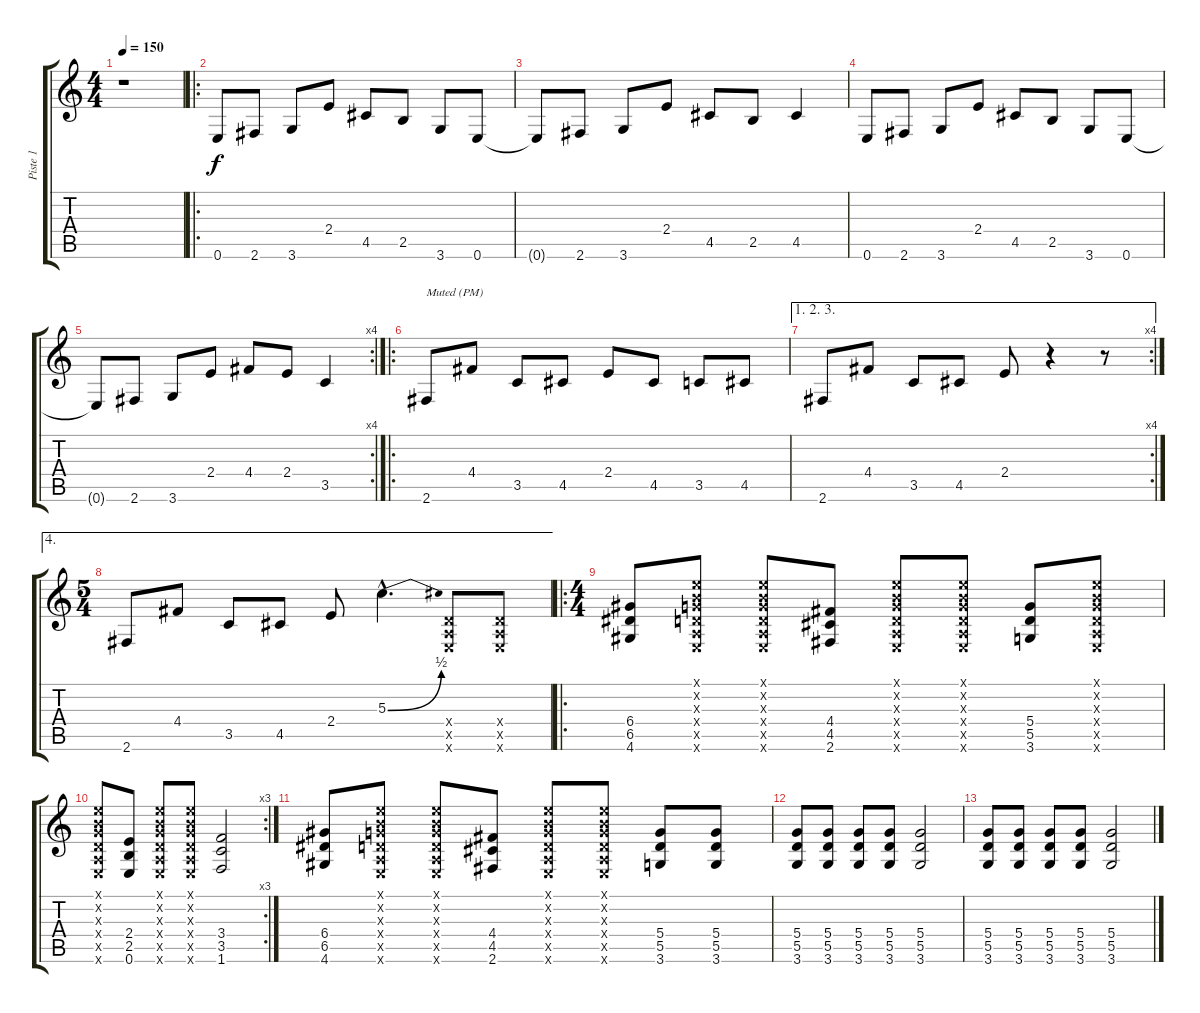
\track ("Piste 1" "Piste 1") {instrument distortionguitar}
\staff {score tabs}
\tuning (E4 B3 G3 D3 A2 E2) {hide}
\ts (4 4)
\tempo 150
\clef g2
\ks c
r.1{dy f} |
\ro
0.6.8 2.6.8 3.6.8 2.4.8 4.5.8 2.5.8 3.6.8 0.6.8 |
0.6{t}.8 2.6.8 3.6.8 2.4.8 4.5.8 2.5.8 4.5.4 |
0.6.8 2.6.8 3.6.8 2.4.8 4.5.8 2.5.8 3.6.8 0.6.8 |
\rc 4
0.6{t}.8 2.6.8 3.6.8 2.4.8 4.4.8 2.4.8 3.5.4 |
\ro
2.6.8{txt "Muted (PM)" instrument electricguitarmuted} 4.4.8 3.5.8 4.5.8 2.4.8 4.5.8 3.5.8 4.5.8 |
\ae (1 2 3)
\rc 4
2.6.8 4.4.8 3.5.8 4.5.8 2.4.8 r.4 r.8 |
\ae 4
\ts (5 4)
2.6.8 4.4.8 3.5.8 4.5.8 2.4.8 5.3{be (bend 0 0 60 2) hac}.4{d instrument distortionguitar} (0.4{x} 0.5{x} 0.6{x}).8 (0.4{x} 0.5{x} 0.6{x}).8 |
\ro
\ts (4 4)
(6.4 6.5 4.6).8 (0.1{x} 0.2{x} 0.3{x} 0.4{x} 0.5{x} 0.6{x}).8 (0.1{x} 0.2{x} 0.3{x} 0.4{x} 0.5{x} 0.6{x}).8 (4.4 4.5 2.6).8 (0.1{x} 0.2{x} 0.3{x} 0.4{x} 0.5{x} 0.6{x}).8 (0.1{x} 0.2{x} 0.3{x} 0.4{x} 0.5{x} 0.6{x}).8 (5.4 5.5 3.6).8 (0.1{x} 0.2{x} 0.3{x} 0.4{x} 0.5{x} 0.6{x}).8 |
\rc 3
(0.1{x} 0.2{x} 0.3{x} 0.4{x} 0.5{x} 0.6{x}).8 (2.4 2.5 0.6).8 (0.1{x} 0.2{x} 0.3{x} 0.4{x} 0.5{x} 0.6{x}).8 (0.1{x} 0.2{x} 0.3{x} 0.4{x} 0.5{x} 0.6{x}).8 (3.4 3.5 1.6).2 |
(6.4 6.5 4.6).8 (0.1{x} 0.2{x} 0.3{x} 0.4{x} 0.5{x} 0.6{x}).8 (0.1{x} 0.2{x} 0.3{x} 0.4{x} 0.5{x} 0.6{x}).8 (4.4 4.5 2.6).8 (0.1{x} 0.2{x} 0.3{x} 0.4{x} 0.5{x} 0.6{x}).8 (0.1{x} 0.2{x} 0.3{x} 0.4{x} 0.5{x} 0.6{x}).8 (5.4 5.5 3.6).8 (5.4 5.5 3.6).8{instrument electricguitarmuted} |
(5.4 5.5 3.6).8 (5.4 5.5 3.6).8 (5.4 5.5 3.6).8 (5.4 5.5 3.6).8 (5.4 5.5 3.6).2 |
(5.4 5.5 3.6).8 (5.4 5.5 3.6).8 (5.4 5.5 3.6).8 (5.4 5.5 3.6).8 (5.4 5.5 3.6).2
